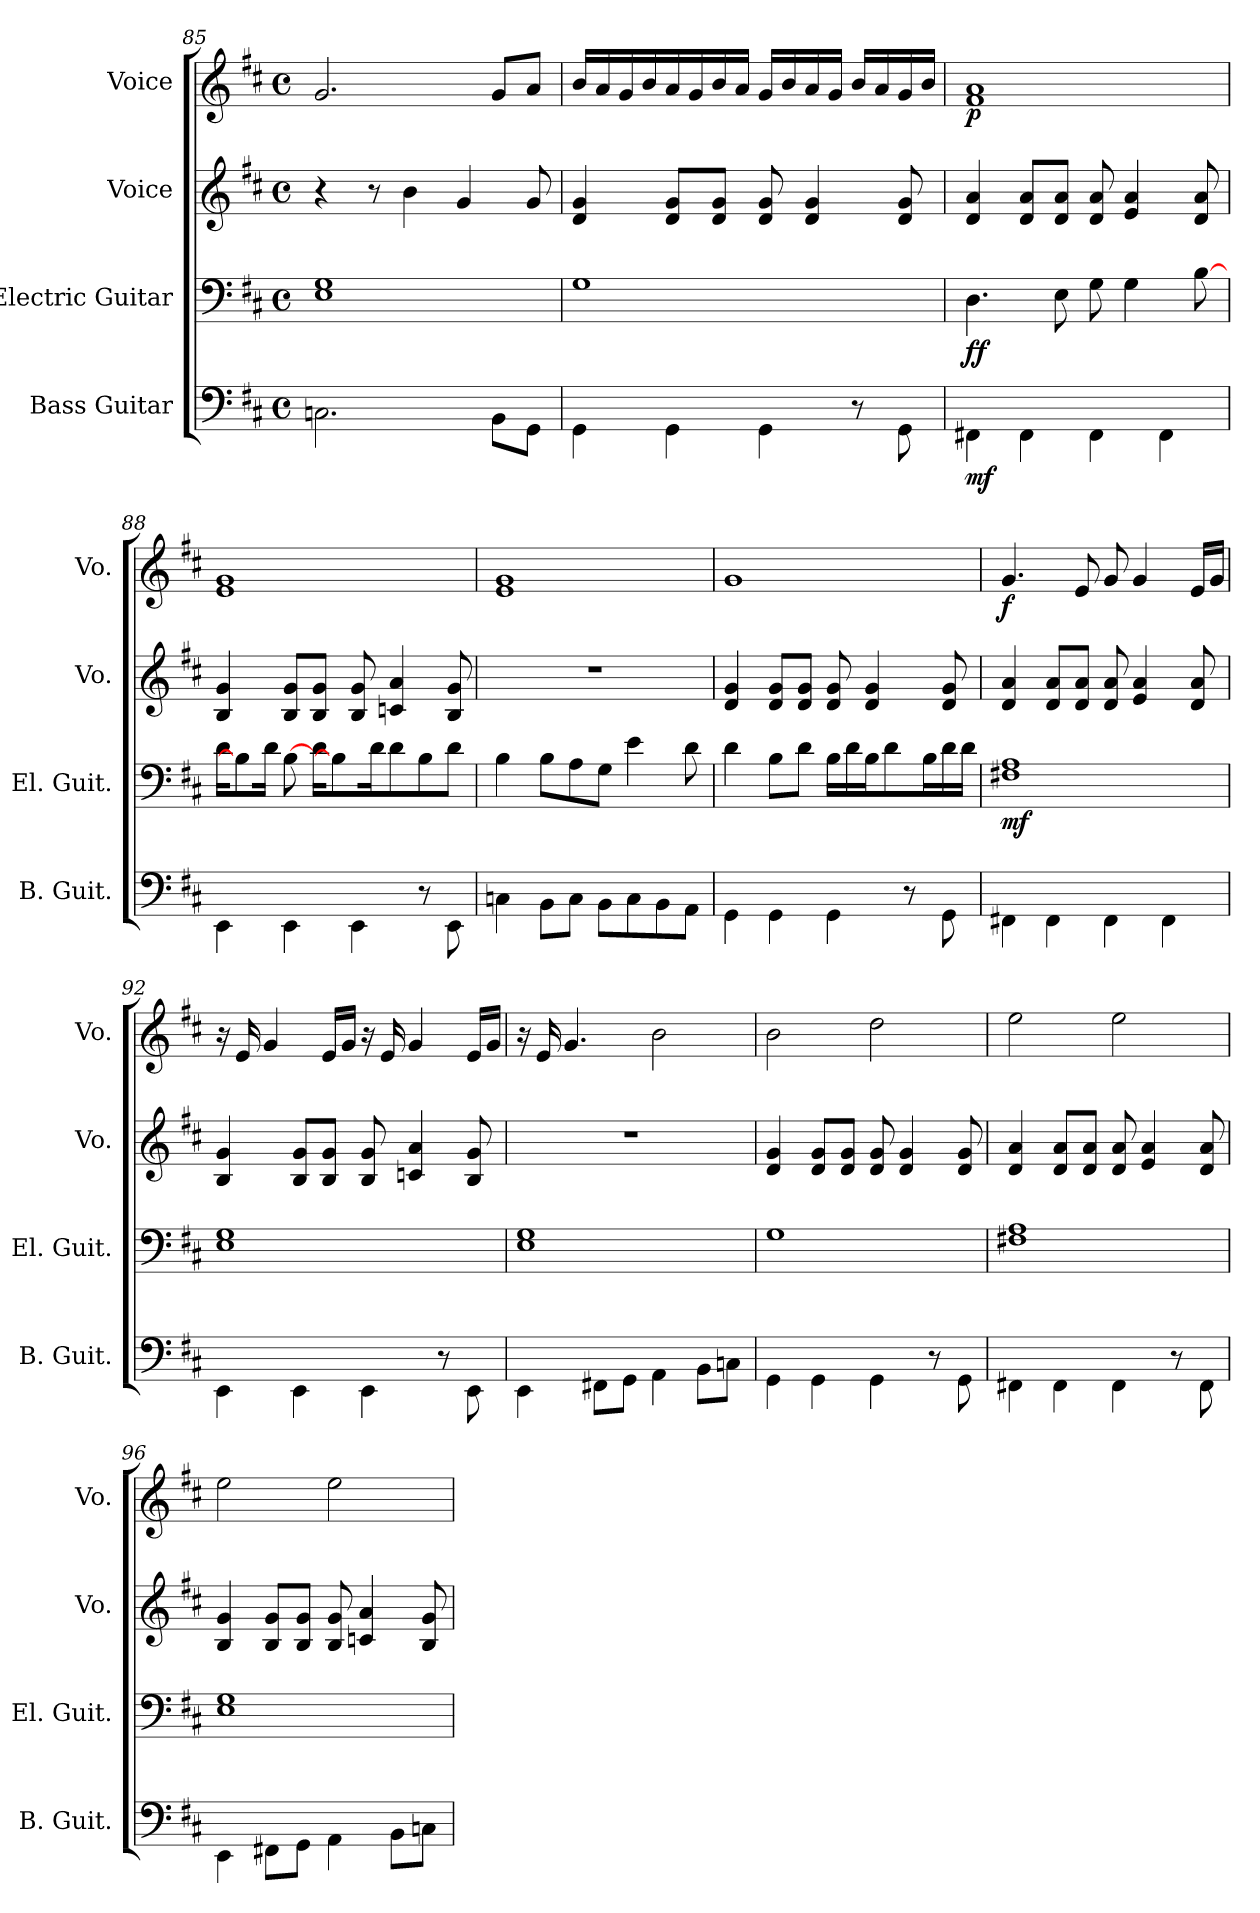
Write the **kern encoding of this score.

**kern	**dynam	**kern	**dynam	**kern	**kern	**dynam
*part4	*part4	*part3	*part3	*part2	*part1	*part1
*staff4	*staff4	*staff3	*staff3	*staff2	*staff1	*staff1
*I"Bass Guitar	*	*I"Electric Guitar	*	*I"Voice	*I"Voice	*
*I'B. Guit.	*	*I'El. Guit.	*	*I'Vo.	*I'Vo.	*
*	*	*	*	*clefG2	*clefG2	*
*k[f#c#]	*	*k[f#c#]	*	*k[f#c#]	*k[f#c#]	*
*M4/4	*	*M4/4	*	*M4/4	*M4/4	*
*met(c)	*	*met(c)	*	*met(c)	*met(c)	*
=85	=85	=85	=85	=85	=85	=85
2.C\	.	1E 1G	.	4r	2.g/	.
.	.	.	.	8r	.	.
.	.	.	.	4b\	.	.
.	.	.	.	4g/	.	.
8BB\L	.	.	.	.	8g/L	.
8GG\J	.	.	.	8g/	8a/J	.
!!LO:LB:g=z
=86	=86	=86	=86	=86	=86	=86
4GG\	.	1G	.	4d/ 4g/	16b/LL	.
.	.	.	.	.	16a/	.
.	.	.	.	.	16g/	.
.	.	.	.	.	16b/	.
4GG\	.	.	.	8d/ 8g/L	16a/	.
.	.	.	.	.	16g/	.
.	.	.	.	8d/ 8g/J	16b/	.
.	.	.	.	.	16a/JJ	.
4GG\	.	.	.	8d/ 8g/	16g/LL	.
.	.	.	.	.	16b/	.
.	.	.	.	4d/ 4g/	16a/	.
.	.	.	.	.	16g/JJ	.
8r	.	.	.	.	16b/LL	.
.	.	.	.	.	16a/	.
8GG\	.	.	.	8d/ 8g/	16g/	.
.	.	.	.	.	16b/JJ	.
=87	=87	=87	=87	=87	=87	=87
!	!LO:DY:b	!	!LO:DY:b	!	!	!LO:DY:b
4FF#X\	mf	4.D\	ff	4d/ 4a/	1f# 1a	p
4FF#\	.	.	.	8d/ 8a/L	.	.
.	.	8E\	.	8d/ 8a/J	.	.
4FF#\	.	8G\	.	8d/ 8a/	.	.
.	.	4G\	.	4e/ 4a/	.	.
4FF#\	.	.	.	.	.	.
.	.	[8B\	.	8d/ 8a/	.	.
=88	=88	=88	=88	=88	=88	=88
4EE\	.	16d\KL	.	4B/ 4g/	1e 1g	.
.	.	8B\]	.	.	.	.
.	.	16d\Jk	.	.	.	.
4EE\	.	[8B\	.	8B/ 8g/L	.	.
.	.	16d\KL	.	8B/ 8g/J	.	.
.	.	8B\]	.	.	.	.
4EE\	.	.	.	8B/ 8g/	.	.
.	.	16d\K	.	.	.	.
.	.	8d\	.	4cn/ 4a/	.	.
8r	.	8B\	.	.	.	.
8EE\	.	8d\J	.	8B/ 8g/	.	.
!!LO:PB:g=z
=89	=89	=89	=89	=89	=89	=89
4C\	.	4B\	.	1r	1e 1g	.
8BB\L	.	8B\L	.	.	.	.
8C\J	.	8A\	.	.	.	.
8BB\L	.	8G\J	.	.	.	.
8C\	.	4e\	.	.	.	.
8BB\	.	.	.	.	.	.
8AA\J	.	8d\	.	.	.	.
=90	=90	=90	=90	=90	=90	=90
4GG\	.	4d\	.	4d/ 4g/	1g	.
4GG\	.	8B\L	.	8d/ 8g/L	.	.
.	.	8d\J	.	8d/ 8g/J	.	.
4GG\	.	16B\LL	.	8d/ 8g/	.	.
.	.	16d\	.	.	.	.
.	.	16B\J	.	4d/ 4g/	.	.
.	.	8d\	.	.	.	.
8r	.	.	.	.	.	.
.	.	16B\L	.	.	.	.
8GG\	.	16d\	.	8d/ 8g/	.	.
.	.	16d\JJ	.	.	.	.
=91	=91	=91	=91	=91	=91	=91
!	!	!	!LO:DY:b	!	!	!LO:DY:b
4FF#X\	.	1F#X 1A	mf	4d/ 4a/	4.g/	f
4FF#\	.	.	.	8d/ 8a/L	.	.
.	.	.	.	8d/ 8a/J	8e/	.
4FF#\	.	.	.	8d/ 8a/	8g/	.
.	.	.	.	4e/ 4a/	4g/	.
4FF#\	.	.	.	.	.	.
.	.	.	.	8d/ 8a/	16e/LL	.
.	.	.	.	.	16g/JJ	.
=92	=92	=92	=92	=92	=92	=92
4EE\	.	1E 1G	.	4B/ 4g/	16r	.
.	.	.	.	.	16e/	.
.	.	.	.	.	4g/	.
4EE\	.	.	.	8B/ 8g/L	.	.
.	.	.	.	8B/ 8g/J	16e/LL	.
.	.	.	.	.	16g/JJ	.
4EE\	.	.	.	8B/ 8g/	16r	.
.	.	.	.	.	16e/	.
.	.	.	.	4cn/ 4a/	4g/	.
8r	.	.	.	.	.	.
8EE\	.	.	.	8B/ 8g/	16e/LL	.
.	.	.	.	.	16g/JJ	.
!!LO:LB:g=z
=93	=93	=93	=93	=93	=93	=93
4EE\	.	1E 1G	.	1r	16r	.
.	.	.	.	.	16e/	.
.	.	.	.	.	4.g/	.
8FF#X\L	.	.	.	.	.	.
8GG\J	.	.	.	.	.	.
4AA\	.	.	.	.	2b\	.
8BB\L	.	.	.	.	.	.
8C\J	.	.	.	.	.	.
=94	=94	=94	=94	=94	=94	=94
4GG\	.	1G	.	4d/ 4g/	2b\	.
4GG\	.	.	.	8d/ 8g/L	.	.
.	.	.	.	8d/ 8g/J	.	.
4GG\	.	.	.	8d/ 8g/	2dd\	.
.	.	.	.	4d/ 4g/	.	.
8r	.	.	.	.	.	.
8GG\	.	.	.	8d/ 8g/	.	.
=95	=95	=95	=95	=95	=95	=95
4FF#X\	.	1F#X 1A	.	4d/ 4a/	2ee\	.
4FF#\	.	.	.	8d/ 8a/L	.	.
.	.	.	.	8d/ 8a/J	.	.
4FF#\	.	.	.	8d/ 8a/	2ee\	.
.	.	.	.	4e/ 4a/	.	.
8r	.	.	.	.	.	.
8FF#\	.	.	.	8d/ 8a/	.	.
=96	=96	=96	=96	=96	=96	=96
4EE\	.	1E 1G	.	4B/ 4g/	2ee\	.
8FF#X\L	.	.	.	8B/ 8g/L	.	.
8GG\J	.	.	.	8B/ 8g/J	.	.
4AA\	.	.	.	8B/ 8g/	2ee\	.
.	.	.	.	4cn/ 4a/	.	.
8BB\L	.	.	.	.	.	.
8C\J	.	.	.	8B/ 8g/	.	.
=	=	=	=	=	=	=
*-	*-	*-	*-	*-	*-	*-
